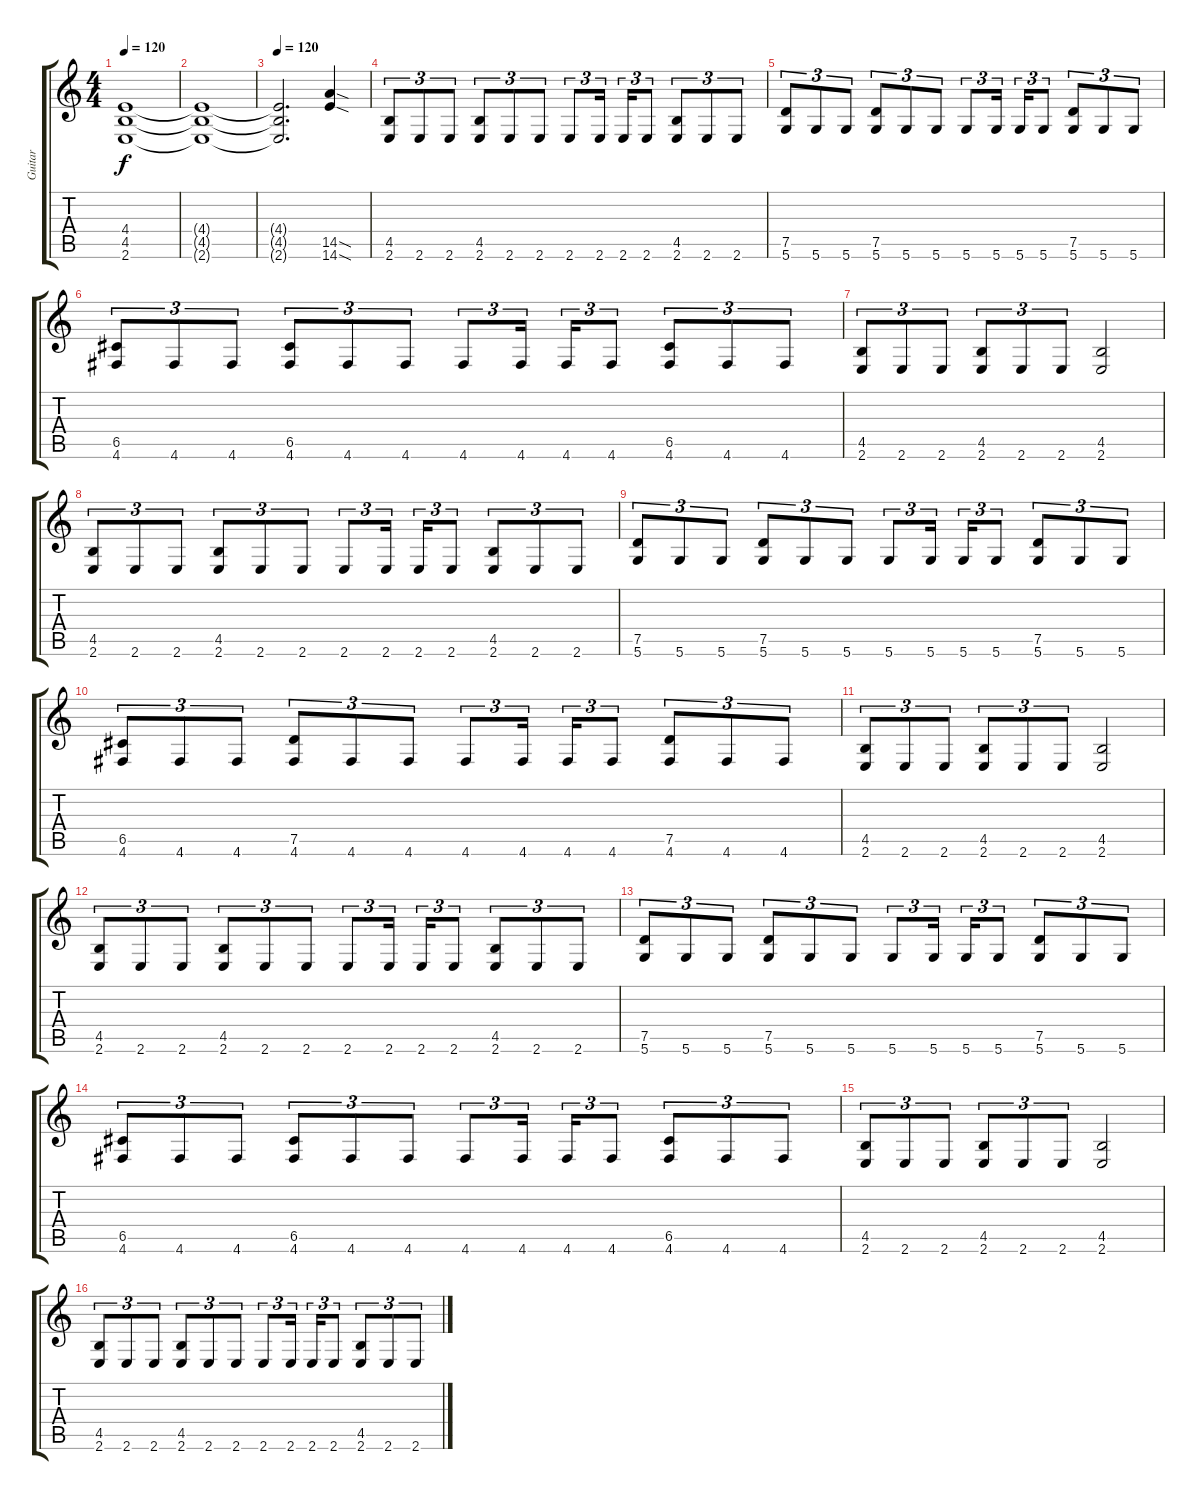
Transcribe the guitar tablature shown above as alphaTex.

\track ("Guitar" "Guitar") {instrument distortionguitar}
\staff {score tabs}
\tuning (D4 A3 F3 C3 G2 D2) {hide}
\ts (4 4)
\tempo 120
\clef g2
\ks c
(4.4 4.5 2.6).1{dy f} |
(4.4{t} 4.5{t} 2.6{t}).1 |
\tempo 120
(4.4{t} 4.5{t} 2.6{t}).2{d} (14.5{sod} 14.6{sod}).4 |
(4.5 2.6).8{tu (3 2)} 2.6.8{tu (3 2)} 2.6.8{tu (3 2)} (4.5 2.6).8{tu (3 2)} 2.6.8{tu (3 2)} 2.6.8{tu (3 2)} 2.6.8{tu (3 2)} 2.6.16{tu (3 2)} 2.6.16{tu (3 2)} 2.6.8{tu (3 2)} (4.5 2.6).8{tu (3 2)} 2.6.8{tu (3 2)} 2.6.8{tu (3 2)} |
(7.5 5.6).8{tu (3 2)} 5.6.8{tu (3 2)} 5.6.8{tu (3 2)} (7.5 5.6).8{tu (3 2)} 5.6.8{tu (3 2)} 5.6.8{tu (3 2)} 5.6.8{tu (3 2)} 5.6.16{tu (3 2)} 5.6.16{tu (3 2)} 5.6.8{tu (3 2)} (7.5 5.6).8{tu (3 2)} 5.6.8{tu (3 2)} 5.6.8{tu (3 2)} |
(6.5 4.6).8{tu (3 2)} 4.6.8{tu (3 2)} 4.6.8{tu (3 2)} (6.5 4.6).8{tu (3 2)} 4.6.8{tu (3 2)} 4.6.8{tu (3 2)} 4.6.8{tu (3 2)} 4.6.16{tu (3 2)} 4.6.16{tu (3 2)} 4.6.8{tu (3 2)} (6.5 4.6).8{tu (3 2)} 4.6.8{tu (3 2)} 4.6.8{tu (3 2)} |
(4.5 2.6).8{tu (3 2)} 2.6.8{tu (3 2)} 2.6.8{tu (3 2)} (4.5 2.6).8{tu (3 2)} 2.6.8{tu (3 2)} 2.6.8{tu (3 2)} (4.5 2.6).2 |
(4.5 2.6).8{tu (3 2)} 2.6.8{tu (3 2)} 2.6.8{tu (3 2)} (4.5 2.6).8{tu (3 2)} 2.6.8{tu (3 2)} 2.6.8{tu (3 2)} 2.6.8{tu (3 2)} 2.6.16{tu (3 2)} 2.6.16{tu (3 2)} 2.6.8{tu (3 2)} (4.5 2.6).8{tu (3 2)} 2.6.8{tu (3 2)} 2.6.8{tu (3 2)} |
(7.5 5.6).8{tu (3 2)} 5.6.8{tu (3 2)} 5.6.8{tu (3 2)} (7.5 5.6).8{tu (3 2)} 5.6.8{tu (3 2)} 5.6.8{tu (3 2)} 5.6.8{tu (3 2)} 5.6.16{tu (3 2)} 5.6.16{tu (3 2)} 5.6.8{tu (3 2)} (7.5 5.6).8{tu (3 2)} 5.6.8{tu (3 2)} 5.6.8{tu (3 2)} |
(6.5 4.6).8{tu (3 2)} 4.6.8{tu (3 2)} 4.6.8{tu (3 2)} (7.5 4.6).8{tu (3 2)} 4.6.8{tu (3 2)} 4.6.8{tu (3 2)} 4.6.8{tu (3 2)} 4.6.16{tu (3 2)} 4.6.16{tu (3 2)} 4.6.8{tu (3 2)} (7.5 4.6).8{tu (3 2)} 4.6.8{tu (3 2)} 4.6.8{tu (3 2)} |
(4.5 2.6).8{tu (3 2)} 2.6.8{tu (3 2)} 2.6.8{tu (3 2)} (4.5 2.6).8{tu (3 2)} 2.6.8{tu (3 2)} 2.6.8{tu (3 2)} (4.5 2.6).2 |
(4.5 2.6).8{tu (3 2)} 2.6.8{tu (3 2)} 2.6.8{tu (3 2)} (4.5 2.6).8{tu (3 2)} 2.6.8{tu (3 2)} 2.6.8{tu (3 2)} 2.6.8{tu (3 2)} 2.6.16{tu (3 2)} 2.6.16{tu (3 2)} 2.6.8{tu (3 2)} (4.5 2.6).8{tu (3 2)} 2.6.8{tu (3 2)} 2.6.8{tu (3 2)} |
(7.5 5.6).8{tu (3 2)} 5.6.8{tu (3 2)} 5.6.8{tu (3 2)} (7.5 5.6).8{tu (3 2)} 5.6.8{tu (3 2)} 5.6.8{tu (3 2)} 5.6.8{tu (3 2)} 5.6.16{tu (3 2)} 5.6.16{tu (3 2)} 5.6.8{tu (3 2)} (7.5 5.6).8{tu (3 2)} 5.6.8{tu (3 2)} 5.6.8{tu (3 2)} |
(6.5 4.6).8{tu (3 2)} 4.6.8{tu (3 2)} 4.6.8{tu (3 2)} (6.5 4.6).8{tu (3 2)} 4.6.8{tu (3 2)} 4.6.8{tu (3 2)} 4.6.8{tu (3 2)} 4.6.16{tu (3 2)} 4.6.16{tu (3 2)} 4.6.8{tu (3 2)} (6.5 4.6).8{tu (3 2)} 4.6.8{tu (3 2)} 4.6.8{tu (3 2)} |
(4.5 2.6).8{tu (3 2)} 2.6.8{tu (3 2)} 2.6.8{tu (3 2)} (4.5 2.6).8{tu (3 2)} 2.6.8{tu (3 2)} 2.6.8{tu (3 2)} (4.5 2.6).2 |
(4.5 2.6).8{tu (3 2)} 2.6.8{tu (3 2)} 2.6.8{tu (3 2)} (4.5 2.6).8{tu (3 2)} 2.6.8{tu (3 2)} 2.6.8{tu (3 2)} 2.6.8{tu (3 2)} 2.6.16{tu (3 2)} 2.6.16{tu (3 2)} 2.6.8{tu (3 2)} (4.5 2.6).8{tu (3 2)} 2.6.8{tu (3 2)} 2.6.8{tu (3 2)}
